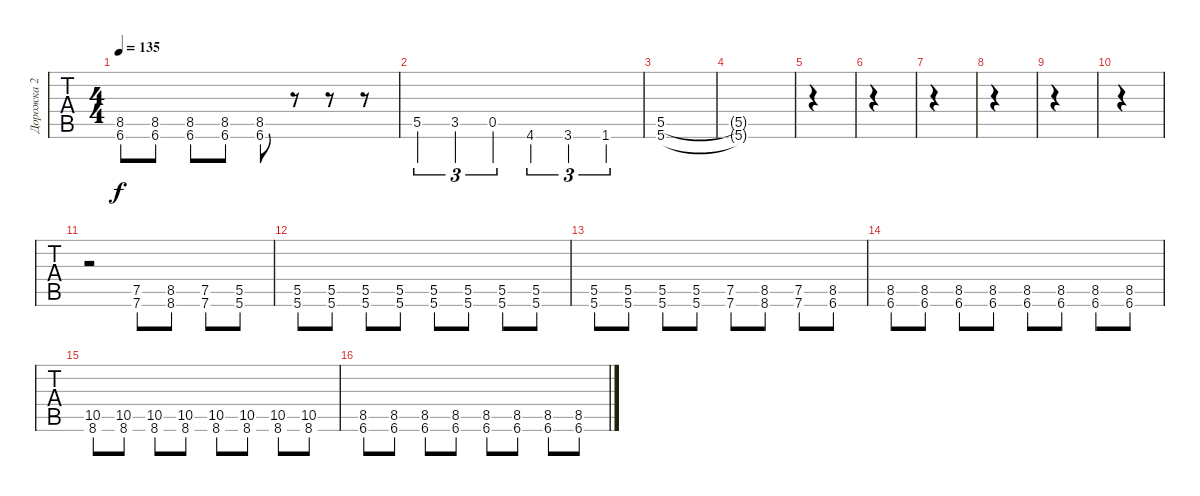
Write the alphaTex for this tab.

\track ("Дорожка 2" "Дорожка 2") {instrument distortionguitar}
\staff {tabs}
\tuning (E4 B3 G3 D3 A2 E2) {hide}
\ts (4 4)
\tempo 135
\clef g2
\ks c
(8.5 6.6).8{dy f} (8.5 6.6).8 (8.5 6.6).8 (8.5 6.6).8 (8.5 6.6).8 r.8 r.8 r.8 |
5.5.4{tu (3 2)} 3.5.4{tu (3 2)} 0.5.4{tu (3 2)} 4.6.4{tu (3 2)} 3.6.4{tu (3 2)} 1.6.4{tu (3 2)} |
(5.5 5.6).1 |
(5.5{t} 5.6{t}).1 |
|
|
|
|
|
|
r.2{instrument distortionguitar} (7.5 7.6).8 (8.5 8.6).8 (7.5 7.6).8 (5.5 5.6).8 |
(5.5 5.6).8 (5.5 5.6).8 (5.5 5.6).8 (5.5 5.6).8 (5.5 5.6).8 (5.5 5.6).8 (5.5 5.6).8 (5.5 5.6).8 |
(5.5 5.6).8 (5.5 5.6).8 (5.5 5.6).8 (5.5 5.6).8 (7.5 7.6).8 (8.5 8.6).8 (7.5 7.6).8 (8.5 6.6).8 |
(8.5 6.6).8 (8.5 6.6).8 (8.5 6.6).8 (8.5 6.6).8 (8.5 6.6).8 (8.5 6.6).8 (8.5 6.6).8 (8.5 6.6).8 |
(10.5 8.6).8 (10.5 8.6).8 (10.5 8.6).8 (10.5 8.6).8 (10.5 8.6).8 (10.5 8.6).8 (10.5 8.6).8 (10.5 8.6).8 |
(8.5 6.6).8 (8.5 6.6).8 (8.5 6.6).8 (8.5 6.6).8 (8.5 6.6).8 (8.5 6.6).8 (8.5 6.6).8 (8.5 6.6).8
